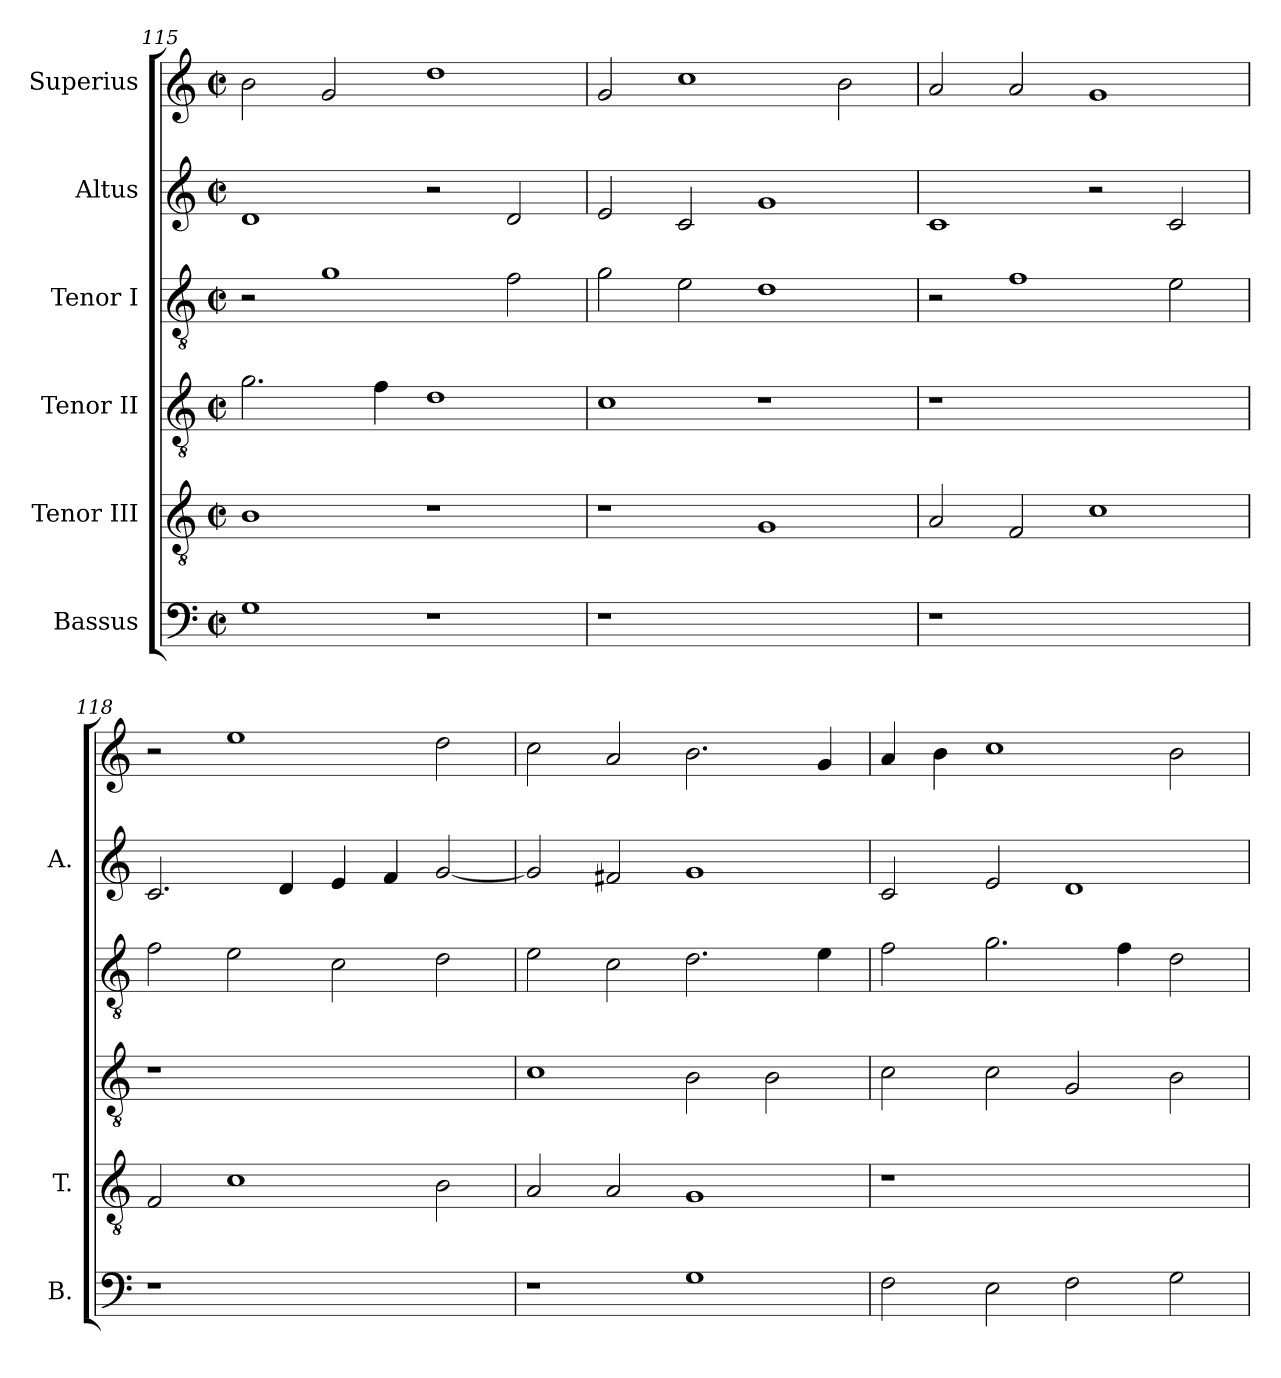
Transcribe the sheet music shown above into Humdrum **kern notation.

**kern	**kern	**kern	**kern	**kern	**kern
*part6	*part5	*part4	*part3	*part2	*part1
*staff6	*staff5	*staff4	*staff3	*staff2	*staff1
*I"Bassus	*I"Tenor III	*I"Tenor II	*I"Tenor I	*I"Altus	*I"Superius
*I'B.	*I'T.	*	*	*I'A.	*
*clefF4	*clefGv2	*clefGv2	*clefGv2	*clefG2	*clefG2
*	*ITrd7c12	*ITrd7c12	*ITrd7c12	*	*
*k[]	*k[]	*k[]	*k[]	*k[]	*k[]
*C:	*C:	*C:	*C:	*C:	*C:
*M2/2	*M2/2	*M2/2	*M2/2	*M2/2	*M2/2
*met(c|)	*met(c|)	*met(c|)	*met(c|)	*met(c|)	*met(c|)
=115	=115	=115	=115	=115	=115
1Gi	1BBi	2.Gi\	2r	1di	2bi\
.	.	.	1Gi	.	2gi/
.	.	4Fi\	.	.	.
1r	1r	1Di	.	2r	1ddi
.	.	.	2Fi\	2di/	.
=116	=116	=116	=116	=116	=116
!LO:N:vis=1	!	!	!	!	!
1r	1r	1Ci	2Gi\	2ei/	2gi/
.	.	.	2Ei\	2ci/	1cci
1ryy	1GGi	1r	1Di	1gi	.
.	.	.	.	.	2bi\
=117	=117	=117	=117	=117	=117
!LO:N:vis=1	!	!LO:N:vis=1	!	!	!
1r	2AAi/	1r	2r	1ci	2ai/
.	2FFi/	.	1Fi	.	2ai/
1ryy	1Ci	1ryy	.	2r	1gi
.	.	.	2Ei\	2ci/	.
=118	=118	=118	=118	=118	=118
!LO:N:vis=1	!	!LO:N:vis=1	!	!	!
1r	2FFi/	1r	2Fi\	2.ci/	2r
.	1Ci	.	2Ei\	.	1eei
.	.	.	.	4di/	.
1ryy	.	1ryy	2Ci\	4ei/	.
.	.	.	.	4fi/	.
.	2BBi\	.	2Di\	[<2gi/	2ddi\
!!LO:LB:g=z
=119	=119	=119	=119	=119	=119
1r	2AAi/	1Ci	2Ei\	2gi/]	2cci\
.	2AAi/	.	2Ci\	2f#Xi/	2ai/
1Gi	1GGi	2BBi\	2.Di\	1gi	2.bi\
.	.	2BBi\	.	.	.
.	.	.	4Ei\	.	4gi/
=120	=120	=120	=120	=120	=120
!	!LO:N:vis=1	!	!	!	!
2Fi\	1r	2Ci\	2Fi\	2ci/	4ai/
.	.	.	.	.	4bi\
2Ei\	.	2Ci\	2.Gi\	2ei/	1cci
2Fi\	1ryy	2GGi/	.	1di	.
.	.	.	4Fi\	.	.
2Gi\	.	2BBi\	2Di\	.	2bi\
=	=	=	=	=	=
*-	*-	*-	*-	*-	*-
